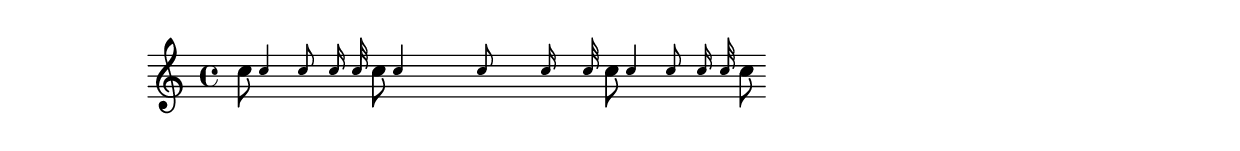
%% DO NOT EDIT this file manually; it is automatically
%% generated from LSR http://lsr.dsi.unimi.it
%% Make any changes in LSR itself, or in Documentation/snippets/new/ ,
%% and then run scripts/auxiliar/makelsr.py
%%
%% This file is in the public domain.
\version "2.14.0"

\header {
  lsrtags = "rhythms, tweaks-and-overrides"

%% Translation of GIT committish: 70f5f30161f7b804a681cd080274bfcdc9f4fe8c
  texidoces = "
Se puede ajustar la separación entre las notas de adorno utilizando la
propiedad @code{spacing-increment} de @code{Score.GraceSpacing}.

"

  doctitlees = "Ajuste del espaciado de las notas de adorno"

  texidoc = "
The space given to grace notes can be adjusted using the
@code{spacing-increment} property of @code{Score.GraceSpacing}.

"
  doctitle = "Adjusting grace note spacing"
} % begin verbatim

graceNotes = {
  \grace { c4 c8 c16 c32 }
  c8
}

\relative c'' {
  c8
  \graceNotes
  \override Score.GraceSpacing #'spacing-increment = #2.0
  \graceNotes
  \revert Score.GraceSpacing #'spacing-increment
  \graceNotes
}

